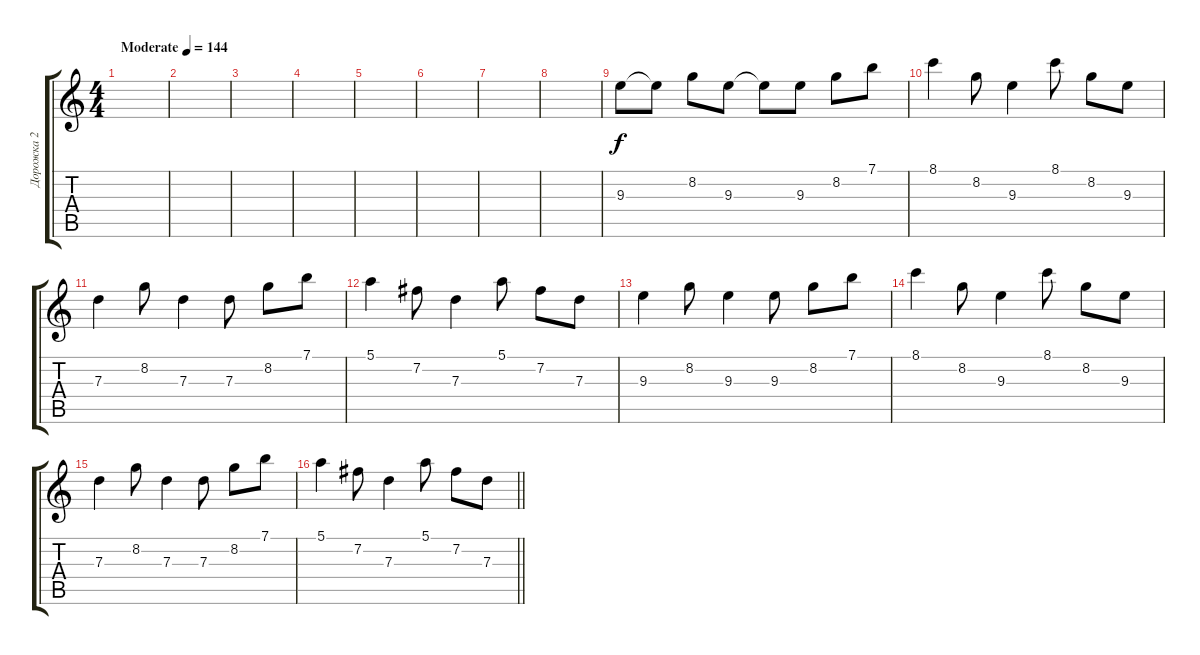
\track ("Дорожка 2" "Дорожка 2") {instrument electricguitarjazz}
\staff {score tabs}
\tuning (E4 B3 G3 D3 A2 E2) {hide}
\ts (4 4)
\tempo (144 "Moderate")
\clef g2
\ks c
|
|
|
|
|
|
|
|
9.3.8 9.3{t}.8 8.2.8 9.3.8 9.3{t}.8 9.3.8 8.2.8 7.1.8 |
8.1.4 8.2.8 9.3.4 8.1.8 8.2.8 9.3.8 |
7.3.4 8.2.8 7.3.4 7.3.8 8.2.8 7.1.8 |
5.1.4 7.2.8 7.3.4 5.1.8 7.2.8 7.3.8 |
9.3.4 8.2.8 9.3.4 9.3.8 8.2.8 7.1.8 |
8.1.4 8.2.8 9.3.4 8.1.8 8.2.8 9.3.8 |
7.3.4 8.2.8 7.3.4 7.3.8 8.2.8 7.1.8 |
\barLineRight lightlight
5.1.4 7.2.8 7.3.4 5.1.8 7.2.8 7.3.8
